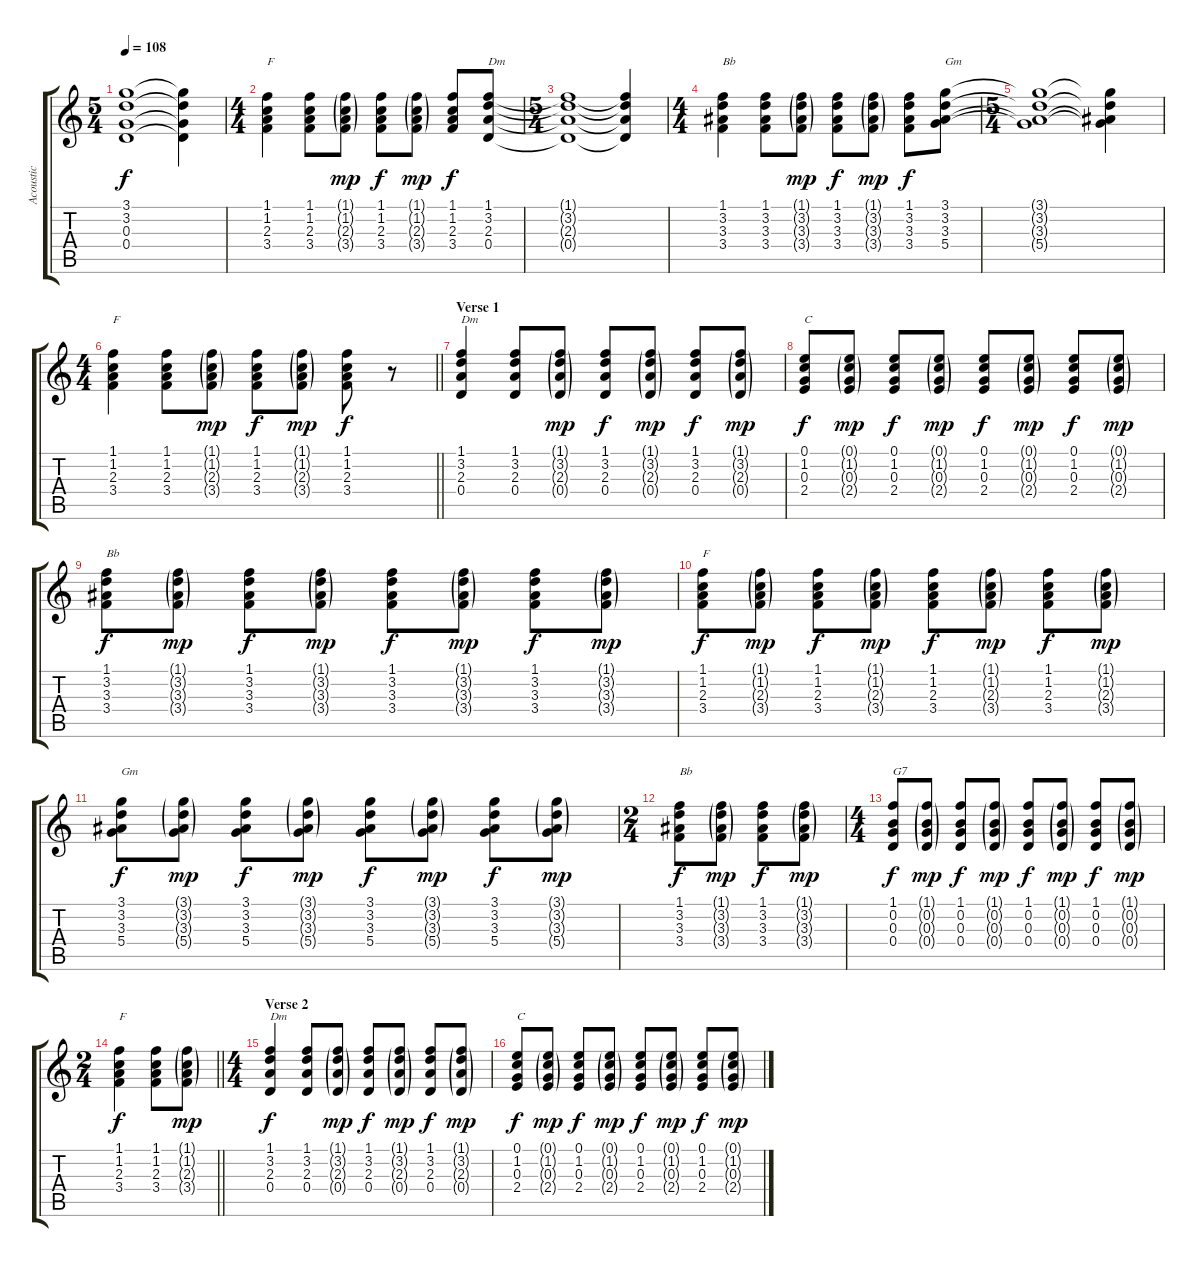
\track ("Acoustic" "Acoustic") {instrument acousticguitarsteel}
\staff {score tabs}
\tuning (E4 B3 G3 D3 A2 E2) {hide}
\ts (5 4)
\tempo 108
\clef g2
\ks c
(3.1{t} 3.2{t} 0.3{t} 0.4{t}).1{dy f} (3.1{t} 3.2{t} 0.3{t} 0.4{t}).4 |
\ts (4 4)
(1.1 1.2 2.3 3.4).4{txt "F"} (1.1 1.2 2.3 3.4).8 (1.1{g} 1.2{g} 2.3{g} 3.4{g}).8{dy mp} (1.1 1.2 2.3 3.4).8{dy f} (1.1{g} 1.2{g} 2.3{g} 3.4{g}).8{dy mp} (1.1 1.2 2.3 3.4).8{dy f} (1.1 3.2 2.3 0.4).8{txt "Dm"} |
\ts (5 4)
(1.1{t} 3.2{t} 2.3{t} 0.4{t}).1 (1.1{t} 3.2{t} 2.3{t} 0.4{t}).4 |
\ts (4 4)
(1.1 3.2 3.3 3.4).4{txt "Bb"} (1.1 3.2 3.3 3.4).8 (1.1{g} 3.2{g} 3.3{g} 3.4{g}).8{dy mp} (1.1 3.2 3.3 3.4).8{dy f} (1.1{g} 3.2{g} 3.3{g} 3.4{g}).8{dy mp} (1.1 3.2 3.3 3.4).8{dy f} (3.1 3.2 3.3 5.4).8{txt "Gm"} |
\ts (5 4)
(3.1{t} 3.2{t} 3.3{t} 5.4{t}).1 (3.1{t} 3.2{t} 3.3{t} 5.4{t}).4 |
\ts (4 4)
\barLineRight lightlight
(1.1 1.2 2.3 3.4).4{txt "F"} (1.1 1.2 2.3 3.4).8 (1.1{g} 1.2{g} 2.3{g} 3.4{g}).8{dy mp} (1.1 1.2 2.3 3.4).8{dy f} (1.1{g} 1.2{g} 2.3{g} 3.4{g}).8{dy mp} (1.1 1.2 2.3 3.4).8{dy f} r.8 |
\section ("" "Verse 1")
(1.1 3.2 2.3 0.4).4{txt "Dm"} (1.1 3.2 2.3 0.4).8 (1.1{g} 3.2{g} 2.3{g} 0.4{g}).8{dy mp} (1.1 3.2 2.3 0.4).8{dy f} (1.1{g} 3.2{g} 2.3{g} 0.4{g}).8{dy mp} (1.1 3.2 2.3 0.4).8{dy f} (1.1{g} 3.2{g} 2.3{g} 0.4{g}).8{dy mp} |
(0.1 1.2 0.3 2.4).8{txt "C" dy f} (0.1{g} 1.2{g} 0.3{g} 2.4{g}).8{dy mp} (0.1 1.2 0.3 2.4).8{dy f} (0.1{g} 1.2{g} 0.3{g} 2.4{g}).8{dy mp} (0.1 1.2 0.3 2.4).8{dy f} (0.1{g} 1.2{g} 0.3{g} 2.4{g}).8{dy mp} (0.1 1.2 0.3 2.4).8{dy f} (0.1{g} 1.2{g} 0.3{g} 2.4{g}).8{dy mp} |
(1.1 3.2 3.3 3.4).8{txt "Bb" dy f} (1.1{g} 3.2{g} 3.3{g} 3.4{g}).8{dy mp} (1.1 3.2 3.3 3.4).8{dy f} (1.1{g} 3.2{g} 3.3{g} 3.4{g}).8{dy mp} (1.1 3.2 3.3 3.4).8{dy f} (1.1{g} 3.2{g} 3.3{g} 3.4{g}).8{dy mp} (1.1 3.2 3.3 3.4).8{dy f} (1.1{g} 3.2{g} 3.3{g} 3.4{g}).8{dy mp} |
(1.1 1.2 2.3 3.4).8{txt "F" dy f} (1.1{g} 1.2{g} 2.3{g} 3.4{g}).8{dy mp} (1.1 1.2 2.3 3.4).8{dy f} (1.1{g} 1.2{g} 2.3{g} 3.4{g}).8{dy mp} (1.1 1.2 2.3 3.4).8{dy f} (1.1{g} 1.2{g} 2.3{g} 3.4{g}).8{dy mp} (1.1 1.2 2.3 3.4).8{dy f} (1.1{g} 1.2{g} 2.3{g} 3.4{g}).8{dy mp} |
(3.1 3.2 3.3 5.4).8{txt "Gm" dy f} (3.1{g} 3.2{g} 3.3{g} 5.4{g}).8{dy mp} (3.1 3.2 3.3 5.4).8{dy f} (3.1{g} 3.2{g} 3.3{g} 5.4{g}).8{dy mp} (3.1 3.2 3.3 5.4).8{dy f} (3.1{g} 3.2{g} 3.3{g} 5.4{g}).8{dy mp} (3.1 3.2 3.3 5.4).8{dy f} (3.1{g} 3.2{g} 3.3{g} 5.4{g}).8{dy mp} |
\ts (2 4)
(1.1 3.2 3.3 3.4).8{txt "Bb" dy f} (1.1{g} 3.2{g} 3.3{g} 3.4{g}).8{dy mp} (1.1 3.2 3.3 3.4).8{dy f} (1.1{g} 3.2{g} 3.3{g} 3.4{g}).8{dy mp} |
\ts (4 4)
(1.1 0.2 0.3 0.4).8{txt "G7" dy f} (1.1{g} 0.2{g} 0.3{g} 0.4{g}).8{dy mp} (1.1 0.2 0.3 0.4).8{dy f} (1.1{g} 0.2{g} 0.3{g} 0.4{g}).8{dy mp} (1.1 0.2 0.3 0.4).8{dy f} (1.1{g} 0.2{g} 0.3{g} 0.4{g}).8{dy mp} (1.1 0.2 0.3 0.4).8{dy f} (1.1{g} 0.2{g} 0.3{g} 0.4{g}).8{dy mp} |
\ts (2 4)
\barLineRight lightlight
(1.1 1.2 2.3 3.4).4{txt "F" dy f} (1.1 1.2 2.3 3.4).8 (1.1{g} 1.2{g} 2.3{g} 3.4{g}).8{dy mp} |
\ts (4 4)
\section ("" "Verse 2")
(1.1 3.2 2.3 0.4).4{txt "Dm" dy f} (1.1 3.2 2.3 0.4).8 (1.1{g} 3.2{g} 2.3{g} 0.4{g}).8{dy mp} (1.1 3.2 2.3 0.4).8{dy f} (1.1{g} 3.2{g} 2.3{g} 0.4{g}).8{dy mp} (1.1 3.2 2.3 0.4).8{dy f} (1.1{g} 3.2{g} 2.3{g} 0.4{g}).8{dy mp} |
(0.1 1.2 0.3 2.4).8{txt "C" dy f} (0.1{g} 1.2{g} 0.3{g} 2.4{g}).8{dy mp} (0.1 1.2 0.3 2.4).8{dy f} (0.1{g} 1.2{g} 0.3{g} 2.4{g}).8{dy mp} (0.1 1.2 0.3 2.4).8{dy f} (0.1{g} 1.2{g} 0.3{g} 2.4{g}).8{dy mp} (0.1 1.2 0.3 2.4).8{dy f} (0.1{g} 1.2{g} 0.3{g} 2.4{g}).8{dy mp}
